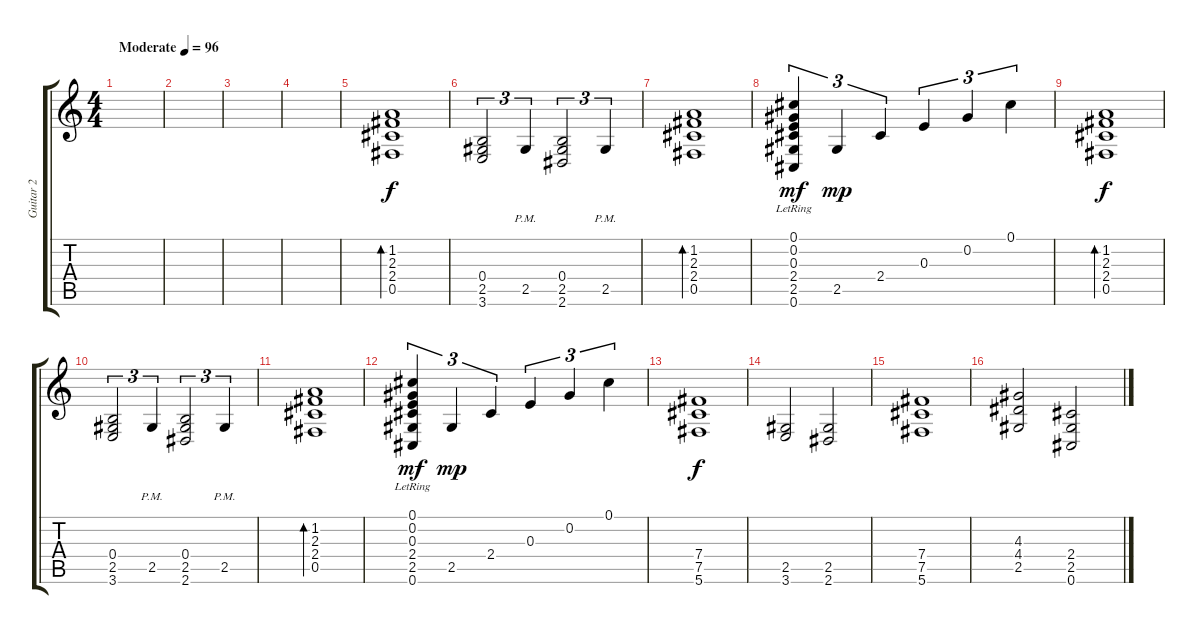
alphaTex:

\track ("Guitar 2" "Guitar 2") {instrument overdrivenguitar}
\staff {score tabs}
\tuning (Db4 Ab3 E3 B2 Gb2 Db2) {hide}
\ts (4 4)
\tempo (96 "Moderate")
\clef g2
\ks c
|
|
|
|
(1.2 2.3 2.4 0.5).1{bd 60 instrument electricguitarjazz} |
(0.4 2.5 3.6).2{tu (3 2)} 2.5{pm}.4{tu (3 2)} (0.4 2.5 2.6).2{tu (3 2)} 2.5{pm}.4{tu (3 2)} |
(1.2 2.3 2.4 0.5).1{bd 60} |
(0.1{lr} 0.2{lr} 0.3{lr} 2.4{lr} 2.5{lr} 0.6{lr}).4{tu (3 2) dy mf} 2.5.4{tu (3 2) dy mp} 2.4.4{tu (3 2)} 0.3.4{tu (3 2)} 0.2.4{tu (3 2)} 0.1.4{tu (3 2)} |
(1.2 2.3 2.4 0.5).1{bd 60 dy f} |
(0.4 2.5 3.6).2{tu (3 2)} 2.5{pm}.4{tu (3 2)} (0.4 2.5 2.6).2{tu (3 2)} 2.5{pm}.4{tu (3 2)} |
(1.2 2.3 2.4 0.5).1{bd 60} |
(0.1{lr} 0.2{lr} 0.3{lr} 2.4{lr} 2.5{lr} 0.6{lr}).4{tu (3 2) dy mf} 2.5.4{tu (3 2) dy mp} 2.4.4{tu (3 2)} 0.3.4{tu (3 2)} 0.2.4{tu (3 2)} 0.1.4{tu (3 2)} |
(7.4 7.5 5.6).1{dy f instrument overdrivenguitar} |
(2.5 3.6).2 (2.5 2.6).2 |
(7.4 7.5 5.6).1 |
(4.3 4.4 2.5).2 (2.4 2.5 0.6).2
